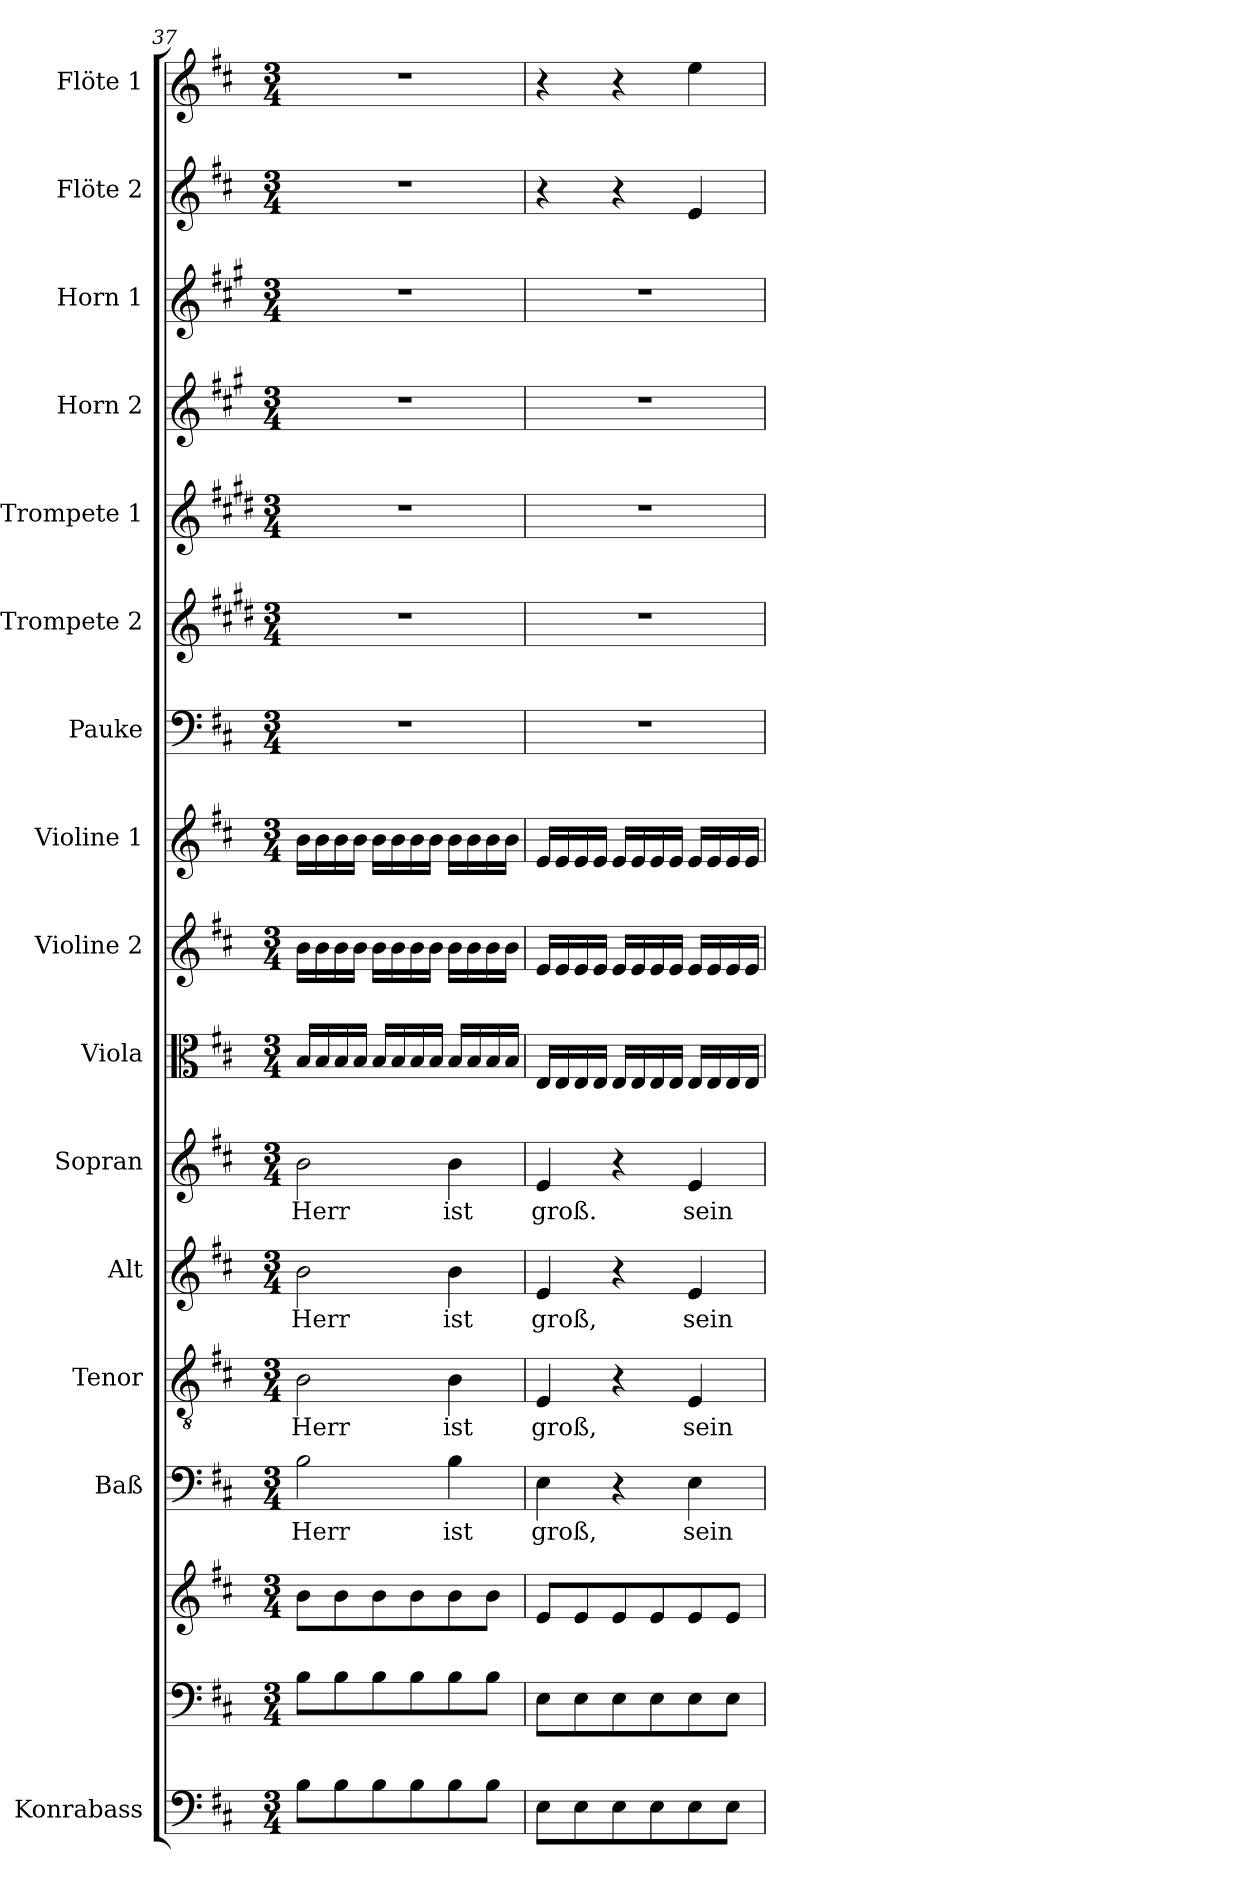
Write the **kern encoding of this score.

**kern	**kern	**kern	**kern	**text	**kern	**text	**kern	**text	**kern	**text	**kern	**kern	**kern	**kern	**kern	**kern	**kern	**kern	**kern	**kern
*part16	*part15	*part15	*part14	*part14	*part13	*part13	*part12	*part12	*part11	*part11	*part10	*part9	*part8	*part7	*part6	*part5	*part4	*part3	*part2	*part1
*staff17	*staff16	*staff15	*staff14	*staff14	*staff13	*staff13	*staff12	*staff12	*staff11	*staff11	*staff10	*staff9	*staff8	*staff7	*staff6	*staff5	*staff4	*staff3	*staff2	*staff1
*I"Konrabass	*	*	*I"Baß	*	*I"Tenor	*	*I"Alt	*	*I"Sopran	*	*I"Viola	*I"Violine 2	*I"Violine 1	*I"Pauke	*I"Trompete 2	*I"Trompete 1	*I"Horn 2	*I"Horn 1	*I"Flöte 2	*I"Flöte 1
*I'Kb.	*	*	*I'Baß	*	*I'Ten	*	*I'Alt	*	*I'Sop	*	*I'Vla.	*I'Vln. 2	*I'Vln. 1	*I'Pk.	*I'Trp. 2	*I'Trp. 1	*I'Hrn. 2	*I'Hrn. 1	*I'Fl. 2	*I'Fl. 1
*clefF4	*clefF4	*clefG2	*clefF4	*	*clefGv2	*	*clefG2	*	*clefG2	*	*clefC3	*clefG2	*clefG2	*clefF4	*clefG2	*clefG2	*clefG2	*clefG2	*clefG2	*clefG2
*ITrd7c12	*	*	*	*	*	*	*	*	*	*	*	*	*	*	*ITrd1c2	*ITrd1c2	*ITrd4c7	*ITrd4c7	*	*
*k[f#c#]	*k[f#c#]	*k[f#c#]	*k[f#c#]	*	*k[f#c#]	*	*k[f#c#]	*	*k[f#c#]	*	*k[f#c#]	*k[f#c#]	*k[f#c#]	*k[f#c#]	*k[f#c#]	*k[f#c#]	*k[f#c#]	*k[f#c#]	*k[f#c#]	*k[f#c#]
*D:	*D:	*D:	*D:	*	*D:	*	*D:	*	*D:	*	*D:	*D:	*D:	*D:	*D:	*D:	*D:	*D:	*D:	*D:
*M3/4	*M3/4	*M3/4	*M3/4	*	*M3/4	*	*M3/4	*	*M3/4	*	*M3/4	*M3/4	*M3/4	*M3/4	*M3/4	*M3/4	*M3/4	*M3/4	*M3/4	*M3/4
=37	=37	=37	=37	=37	=37	=37	=37	=37	=37	=37	=37	=37	=37	=37	=37	=37	=37	=37	=37	=37
!	!	!	!	!LO:LY:b	!	!LO:LY:b	!	!LO:LY:b	!	!LO:LY:b	!	!	!	!	!	!	!	!	!	!
8BB\L	8B\L	8b\L	2B\	Herr	2B\	Herr	2b\	Herr	2b\	Herr	16B/LL	16b\LL	16b\LL	2.r	2.r	2.r	2.r	2.r	2.r	2.r
.	.	.	.	.	.	.	.	.	.	.	16B/	16b\	16b\	.	.	.	.	.	.	.
8BB\	8B\	8b\	.	.	.	.	.	.	.	.	16B/	16b\	16b\	.	.	.	.	.	.	.
.	.	.	.	.	.	.	.	.	.	.	16B/JJ	16b\JJ	16b\JJ	.	.	.	.	.	.	.
8BB\	8B\	8b\	.	.	.	.	.	.	.	.	16B/LL	16b\LL	16b\LL	.	.	.	.	.	.	.
.	.	.	.	.	.	.	.	.	.	.	16B/	16b\	16b\	.	.	.	.	.	.	.
8BB\	8B\	8b\	.	.	.	.	.	.	.	.	16B/	16b\	16b\	.	.	.	.	.	.	.
.	.	.	.	.	.	.	.	.	.	.	16B/JJ	16b\JJ	16b\JJ	.	.	.	.	.	.	.
!	!	!	!	!LO:LY:b	!	!LO:LY:b	!	!LO:LY:b	!	!LO:LY:b	!	!	!	!	!	!	!	!	!	!
8BB\	8B\	8b\	4B\	ist	4B\	ist	4b\	ist	4b\	ist	16B/LL	16b\LL	16b\LL	.	.	.	.	.	.	.
.	.	.	.	.	.	.	.	.	.	.	16B/	16b\	16b\	.	.	.	.	.	.	.
8BB\J	8B\J	8b\J	.	.	.	.	.	.	.	.	16B/	16b\	16b\	.	.	.	.	.	.	.
.	.	.	.	.	.	.	.	.	.	.	16B/JJ	16b\JJ	16b\JJ	.	.	.	.	.	.	.
=38	=38	=38	=38	=38	=38	=38	=38	=38	=38	=38	=38	=38	=38	=38	=38	=38	=38	=38	=38	=38
!	!	!	!	!LO:LY:b	!	!LO:LY:b	!	!LO:LY:b	!	!LO:LY:b	!	!	!	!	!	!	!	!	!	!
8EE\L	8E\L	8e/L	4E\	groß,	4E/	groß,	4e/	groß,	4e/	groß.	16E/LL	16e/LL	16e/LL	2.r	2.r	2.r	2.r	2.r	4r	4r
.	.	.	.	.	.	.	.	.	.	.	16E/	16e/	16e/	.	.	.	.	.	.	.
8EE\	8E\	8e/	.	.	.	.	.	.	.	.	16E/	16e/	16e/	.	.	.	.	.	.	.
.	.	.	.	.	.	.	.	.	.	.	16E/JJ	16e/JJ	16e/JJ	.	.	.	.	.	.	.
8EE\	8E\	8e/	4r	.	4r	.	4r	.	4r	.	16E/LL	16e/LL	16e/LL	.	.	.	.	.	4r	4r
.	.	.	.	.	.	.	.	.	.	.	16E/	16e/	16e/	.	.	.	.	.	.	.
8EE\	8E\	8e/	.	.	.	.	.	.	.	.	16E/	16e/	16e/	.	.	.	.	.	.	.
.	.	.	.	.	.	.	.	.	.	.	16E/JJ	16e/JJ	16e/JJ	.	.	.	.	.	.	.
!	!	!	!	!LO:LY:b	!	!LO:LY:b	!	!LO:LY:b	!	!LO:LY:b	!	!	!	!	!	!	!	!	!	!
8EE\	8E\	8e/	4E\	sein	4E/	sein	4e/	sein	4e/	sein	16E/LL	16e/LL	16e/LL	.	.	.	.	.	4e/	4ee\
.	.	.	.	.	.	.	.	.	.	.	16E/	16e/	16e/	.	.	.	.	.	.	.
8EE\J	8E\J	8e/J	.	.	.	.	.	.	.	.	16E/	16e/	16e/	.	.	.	.	.	.	.
.	.	.	.	.	.	.	.	.	.	.	16E/JJ	16e/JJ	16e/JJ	.	.	.	.	.	.	.
=	=	=	=	=	=	=	=	=	=	=	=	=	=	=	=	=	=	=	=	=
*-	*-	*-	*-	*-	*-	*-	*-	*-	*-	*-	*-	*-	*-	*-	*-	*-	*-	*-	*-	*-
